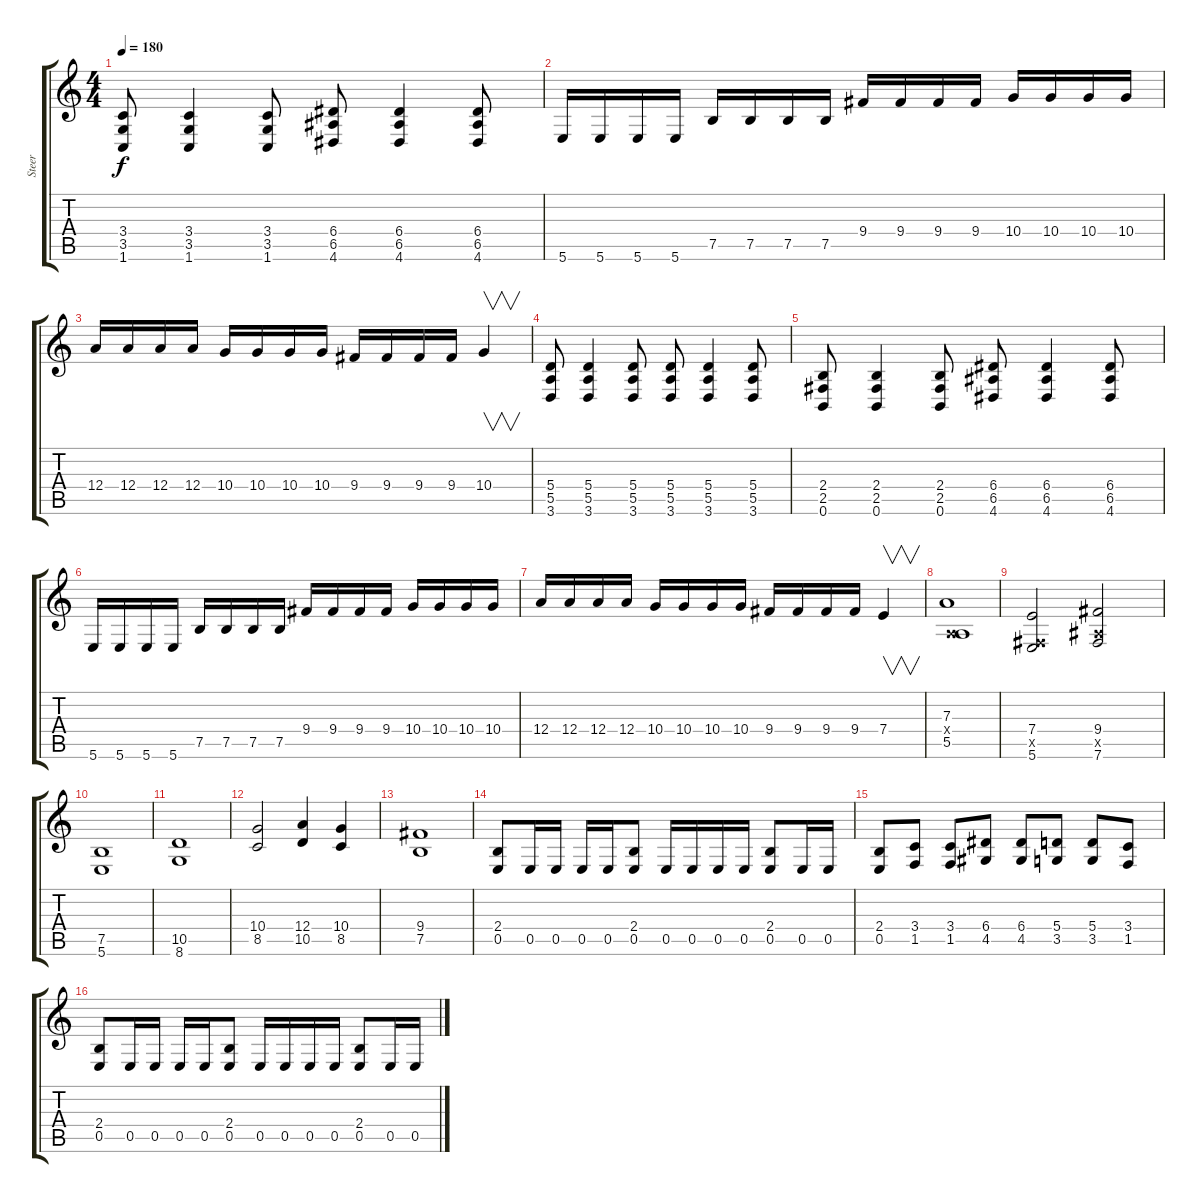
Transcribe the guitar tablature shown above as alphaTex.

\track ("Steer" "Steer") {instrument distortionguitar}
\staff {score tabs}
\tuning (B3 Gb3 D3 A2 E2 B1) {hide}
\ts (4 4)
\tempo 180
\clef g2
\ks c
(3.4 3.5 1.6).8{dy f} (3.4 3.5 1.6).4 (3.4 3.5 1.6).8 (6.4 6.5 4.6).8 (6.4 6.5 4.6).4 (6.4 6.5 4.6).8 |
5.6.16 5.6.16 5.6.16 5.6.16 7.5.16 7.5.16 7.5.16 7.5.16 9.4.16 9.4.16 9.4.16 9.4.16 10.4.16 10.4.16 10.4.16 10.4.16 |
12.4.16 12.4.16 12.4.16 12.4.16 10.4.16 10.4.16 10.4.16 10.4.16 9.4.16 9.4.16 9.4.16 9.4.16 10.4.4{v} |
(5.4 5.5 3.6).8 (5.4 5.5 3.6).4 (5.4 5.5 3.6).8 (5.4 5.5 3.6).8 (5.4 5.5 3.6).4 (5.4 5.5 3.6).8 |
(2.4 2.5 0.6).8 (2.4 2.5 0.6).4 (2.4 2.5 0.6).8 (6.4 6.5 4.6).8 (6.4 6.5 4.6).4 (6.4 6.5 4.6).8 |
5.6.16 5.6.16 5.6.16 5.6.16 7.5.16 7.5.16 7.5.16 7.5.16 9.4.16 9.4.16 9.4.16 9.4.16 10.4.16 10.4.16 10.4.16 10.4.16 |
12.4.16 12.4.16 12.4.16 12.4.16 10.4.16 10.4.16 10.4.16 10.4.16 9.4.16 9.4.16 9.4.16 9.4.16 7.4.4{v} |
(7.3 0.4{x} 5.5).1 |
(7.4 2.5{x} 5.6).2 (9.4 6.5{x} 7.6).2 |
(7.5 5.6).1 |
(10.5 8.6).1 |
(10.4 8.5).2 (12.4 10.5).4 (10.4 8.5).4 |
(9.4 7.5).1 |
(2.4 0.5).8 0.5.16 0.5.16 0.5.16 0.5.16 (2.4 0.5).8 0.5.16 0.5.16 0.5.16 0.5.16 (2.4 0.5).8 0.5.16 0.5.16 |
(2.4 0.5).8 (3.4 1.5).8 (3.4 1.5).8 (6.4 4.5).8 (6.4 4.5).8 (5.4 3.5).8 (5.4 3.5).8 (3.4 1.5).8 |
(2.4 0.5).8 0.5.16 0.5.16 0.5.16 0.5.16 (2.4 0.5).8 0.5.16 0.5.16 0.5.16 0.5.16 (2.4 0.5).8 0.5.16 0.5.16
